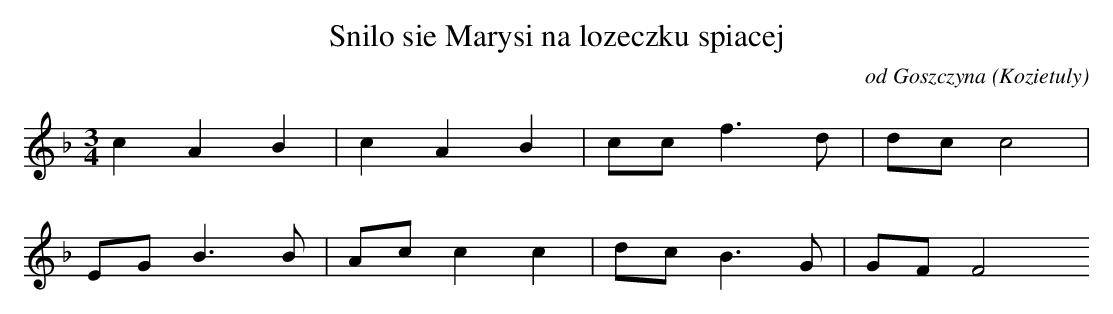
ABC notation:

X:1
T: Snilo sie Marysi na lozeczku spiacej
O: od Goszczyna (Kozietuly)
M: 3/4
L: 1/8
K: F
c2A2B2 | c2A2B2 | ccf3d | dcc4 |
EGB3B | Acc2c2 | dcB3G | GFF4
